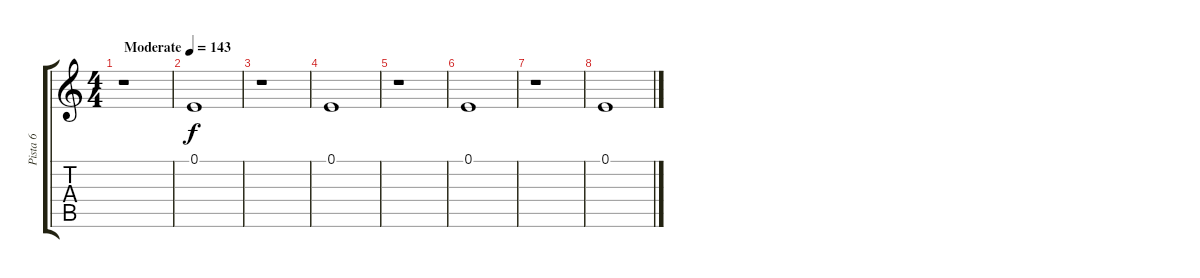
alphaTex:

\track ("Pista 6" "Pista 6") {instrument tubularbells}
\staff {score tabs}
\tuning (E4 B3 G3 D3 A2 E2) {hide}
\ts (4 4)
\tempo (143 "Moderate")
\clef g2
\ks c
r.1{dy f instrument tubularbells} |
0.1.1 |
r.1 |
0.1.1 |
r.1 |
0.1.1 |
r.1 |
0.1.1
